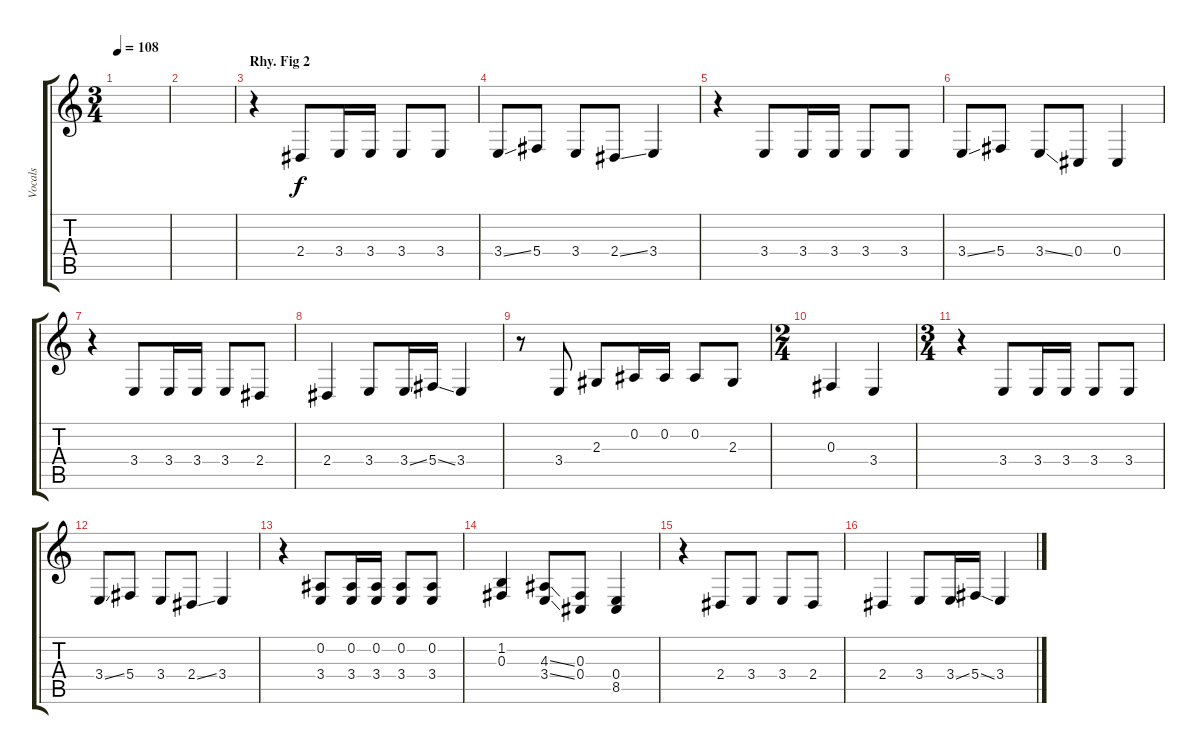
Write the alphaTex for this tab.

\track ("Vocals" "Vocals") {instrument violin}
\staff {score tabs}
\tuning (Eb4 Bb3 Gb3 Db3 Ab2 Eb2) {hide}
\ts (3 4)
\tempo 108
\clef g2
\ks c
|
|
\section ("" "Rhy. Fig 2")
r.4 2.4.8 3.4.16 3.4.16 3.4.8 3.4.8 |
3.4{ss}.8 5.4.8 3.4.8 2.4{ss}.8 3.4.4 |
r.4 3.4.8 3.4.16 3.4.16 3.4.8 3.4.8 |
3.4{ss}.8 5.4.8 3.4{ss}.8 0.4.8 0.4.4 |
r.4 3.4.8 3.4.16 3.4.16 3.4.8 2.4.8 |
2.4.4 3.4.8 3.4{ss}.16 5.4{ss}.16 3.4.4 |
r.8 3.4.8 2.3.8 0.2.16 0.2.16 0.2.8 2.3.8 |
\ts (2 4)
0.3.4 3.4.4 |
\ts (3 4)
r.4 3.4.8 3.4.16 3.4.16 3.4.8 3.4.8 |
3.4{ss}.8 5.4.8 3.4.8 2.4{ss}.8 3.4.4 |
r.4 (0.2 3.4).8 (0.2 3.4).16 (0.2 3.4).16 (0.2 3.4).8 (0.2 3.4).8 |
(1.2 0.3).4 (4.3{ss} 3.4{ss}).8 (0.3 0.4).8 (0.4 8.5).4 |
r.4 2.4.8 3.4.8 3.4.8 2.4.8 |
2.4.4 3.4.8 3.4{ss}.16 5.4{ss}.16 3.4.4
